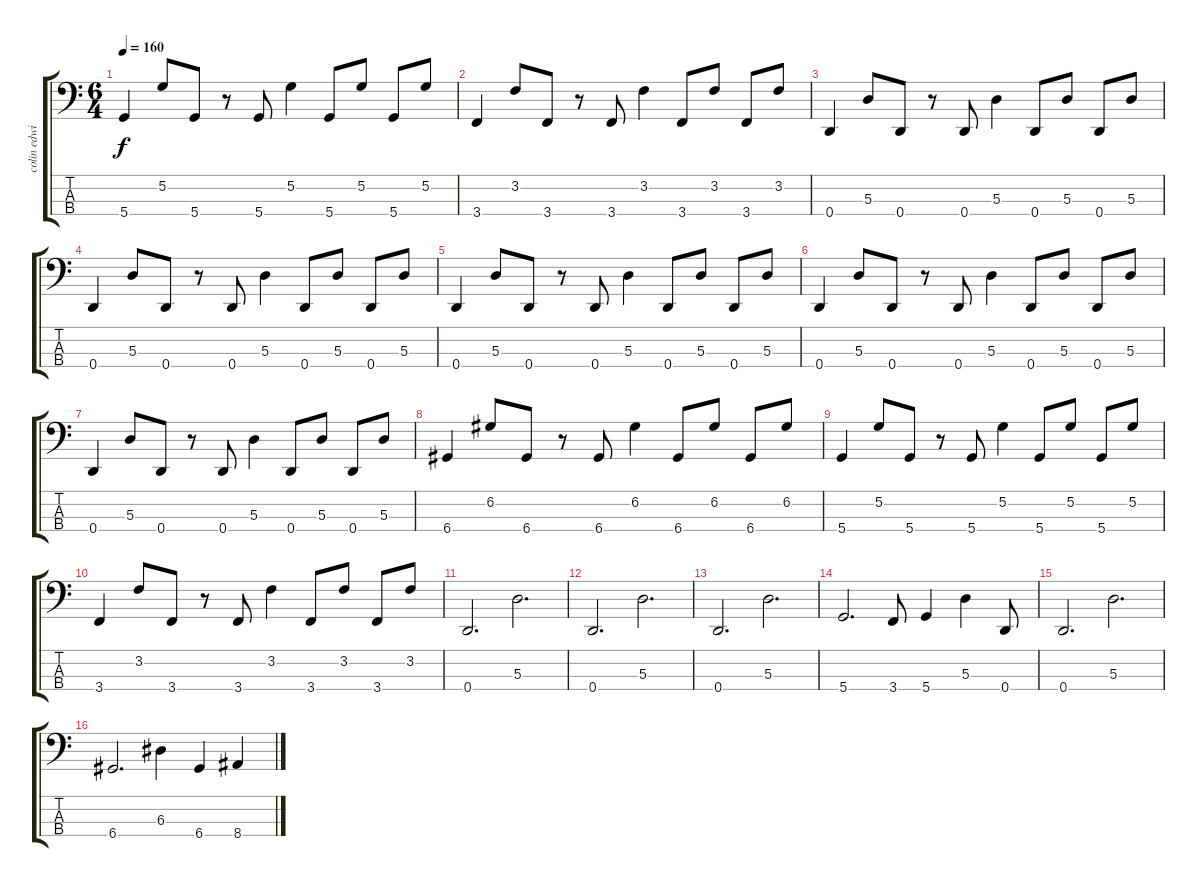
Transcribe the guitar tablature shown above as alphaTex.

\track ("colin edwin ( bass )" "colin edwi") {instrument electricbassfinger}
\staff {score tabs}
\tuning (G2 D2 A1 D1) {hide}
\ts (6 4)
\tempo 160
\clef f4
\ks c
5.4.4{dy f} 5.2.8 5.4.8 r.8 5.4.8 5.2.4 5.4.8 5.2.8 5.4.8 5.2.8 |
3.4.4 3.2.8 3.4.8 r.8 3.4.8 3.2.4 3.4.8 3.2.8 3.4.8 3.2.8 |
0.4.4 5.3.8 0.4.8 r.8 0.4.8 5.3.4 0.4.8 5.3.8 0.4.8 5.3.8 |
0.4.4 5.3.8 0.4.8 r.8 0.4.8 5.3.4 0.4.8 5.3.8 0.4.8 5.3.8 |
0.4.4 5.3.8 0.4.8 r.8 0.4.8 5.3.4 0.4.8 5.3.8 0.4.8 5.3.8 |
0.4.4 5.3.8 0.4.8 r.8 0.4.8 5.3.4 0.4.8 5.3.8 0.4.8 5.3.8 |
0.4.4 5.3.8 0.4.8 r.8 0.4.8 5.3.4 0.4.8 5.3.8 0.4.8 5.3.8 |
6.4.4 6.2.8 6.4.8 r.8 6.4.8 6.2.4 6.4.8 6.2.8 6.4.8 6.2.8 |
5.4.4 5.2.8 5.4.8 r.8 5.4.8 5.2.4 5.4.8 5.2.8 5.4.8 5.2.8 |
3.4.4 3.2.8 3.4.8 r.8 3.4.8 3.2.4 3.4.8 3.2.8 3.4.8 3.2.8 |
0.4.2{d} 5.3.2{d} |
0.4.2{d} 5.3.2{d} |
0.4.2{d} 5.3.2{d} |
5.4.2{d} 3.4.8 5.4.4 5.3.4 0.4.8 |
0.4.2{d} 5.3.2{d} |
6.4.2{d} 6.3.4 6.4.4 8.4.4
